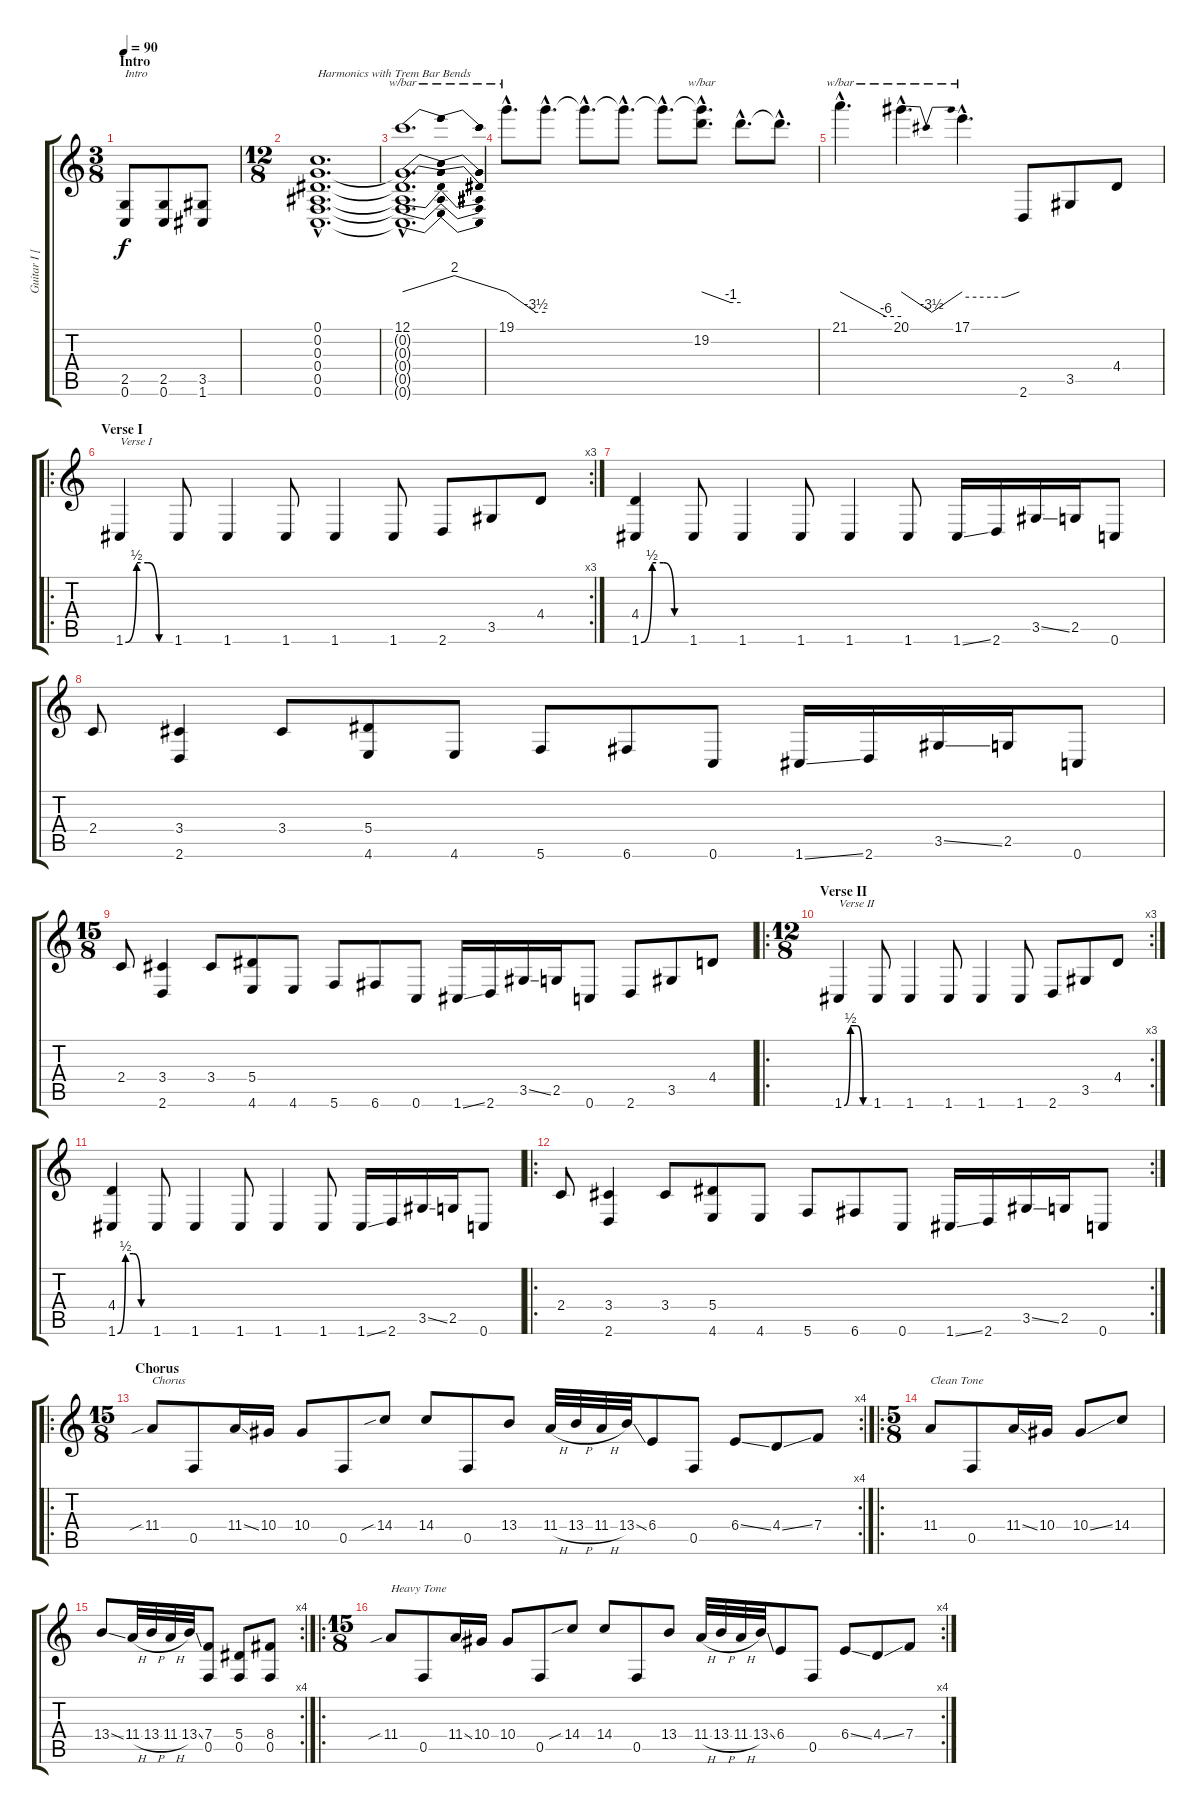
\track ("Guitar I [Luc Lemay]" "Guitar I [") {instrument distortionguitar}
\staff {score tabs}
\tuning (C4 G3 Eb3 Bb2 F2 C2) {hide}
\ts (3 8)
\section ("" "Intro")
\tempo 90
\clef g2
\ks c
(2.5 0.6).8{txt "Intro" dy f instrument distortionguitar} (2.5 0.6).8 (3.5 1.6).8 |
\ts (12 8)
(0.1{hac} 0.2{hac} 0.3{hac} 0.4{hac} 0.5{hac} 0.6{hac}).1{d txt "Harmonics with Trem Bar Bends"} |
(12.1{hac} 0.2{hac t} 0.3{hac t} 0.4{hac t} 0.5{hac t} 0.6{hac t}).1{d tbe (dip default 0 0 30 8 60 0)} |
19.1{hac}.8{d tbe (custom default 0 0 45 -14 60 -14)} 19.1{hac t}.8{d} 19.1{hac t}.8{d} 19.1{hac t}.8{d} 19.1{hac t}.8{d} (19.1{hac t} 19.2{hac}).8{d tbe (custom default 0 0 45 -4 60 -4)} 19.2{hac t}.8{d} 19.2{hac t}.8{d} |
21.1{hac}.4{d tbe (custom default 0 0 45 -24 60 -24)} 20.1{hac}.4{d tbe (dip default 0 0 30 -14 60 0)} 17.1{hac}.4{d tbe (custom default 0 -2 45 -2 60 0)} 2.6.8 3.5.8 4.4.8 |
\ro
\rc 3
\section ("" "Verse I")
1.6{be (custom 0 0 15 2 30 2 45 0 60 0)}.4{txt "Verse I"} 1.6.8 1.6.4 1.6.8 1.6.4 1.6.8 2.6.8 3.5.8 4.4.8 |
(4.4 1.6{be (custom 0 0 15 2 30 2 45 0 60 0)}).4 1.6.8 1.6.4 1.6.8 1.6.4 1.6.8 1.6{ss}.16 2.6.16 3.5{ss}.16 2.5.16 0.6.8 |
2.4.8 (3.4 2.6).4 3.4.8 (5.4 4.6).8 4.6.8 5.6.8 6.6.8 0.6.8 1.6{ss}.16 2.6.16 3.5{ss}.16 2.5.16 0.6.8 |
\ts (15 8)
2.4.8 (3.4 2.6).4 3.4.8 (5.4 4.6).8 4.6.8 5.6.8 6.6.8 0.6.8 1.6{ss}.16 2.6.16 3.5{ss}.16 2.5.16 0.6.8 2.6.8 3.5.8 4.4.8 |
\ro
\rc 3
\ts (12 8)
\section ("" "Verse II")
1.6{be (custom 0 0 15 2 30 2 45 0 60 0)}.4{txt "Verse II"} 1.6.8 1.6.4 1.6.8 1.6.4 1.6.8 2.6.8 3.5.8 4.4.8 |
(4.4 1.6{be (custom 0 0 15 2 30 2 45 0 60 0)}).4 1.6.8 1.6.4 1.6.8 1.6.4 1.6.8 1.6{ss}.16 2.6.16 3.5{ss}.16 2.5.16 0.6.8 |
\ro
\rc 2
2.4.8 (3.4 2.6).4 3.4.8 (5.4 4.6).8 4.6.8 5.6.8 6.6.8 0.6.8 1.6{ss}.16 2.6.16 3.5{ss}.16 2.5.16 0.6.8 |
\ro
\rc 4
\ts (15 8)
\section ("" "Chorus")
11.4{sib}.8{txt "Chorus"} 0.5.8 11.4{ss}.16 10.4.16 10.4.8 0.5.8 14.4{sib}.8 14.4.8 0.5.8 13.4.8 11.4{h}.32 13.4{h}.32 11.4{h}.32 13.4{ss}.32 6.4.8 0.5.8 6.4{ss}.8 4.4{ss}.8 7.4.8 |
\ro
\ts (5 8)
11.4.8{txt "Clean Tone" instrument electricguitarjazz} 0.5.8 11.4{ss}.16 10.4.16 10.4{ss}.8 14.4.8 |
\rc 4
13.4{ss}.8 11.4{h}.32 13.4{h}.32 11.4{h}.32 13.4{ss}.32 (7.4 0.5).8 (5.4 0.5).8 (8.4 0.5).8 |
\ro
\rc 4
\ts (15 8)
11.4{sib}.8{txt "Heavy Tone" instrument distortionguitar} 0.5.8 11.4{ss}.16 10.4.16 10.4.8 0.5.8 14.4{sib}.8 14.4.8 0.5.8 13.4.8 11.4{h}.32 13.4{h}.32 11.4{h}.32 13.4{ss}.32 6.4.8 0.5.8 6.4{ss}.8 4.4{ss}.8 7.4.8
